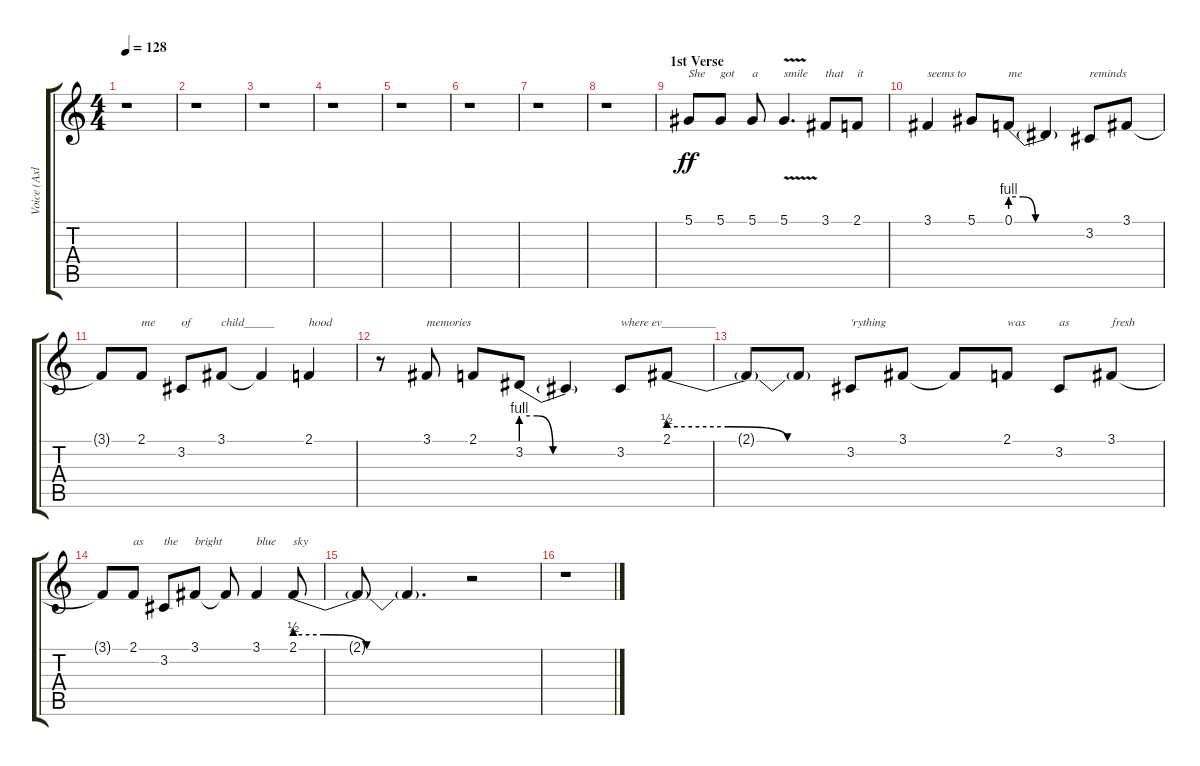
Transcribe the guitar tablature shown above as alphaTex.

\track ("Voice (Axl)" "Voice (Axl") {mute instrument lead2sawtooth}
\staff {score tabs}
\tuning (Eb4 Bb3 Gb3 Db3 Ab2 Eb2) {hide}
\ts (4 4)
\tempo 128
\clef g2
\ks c
r.1{dy ff} |
r.1 |
r.1 |
r.1 |
r.1 |
r.1 |
r.1 |
r.1 |
\section ("" "1st Verse")
5.1.8{txt "She"} 5.1.8{txt "got"} 5.1.8{txt "a"} 5.1{v}.4{d txt "smile"} 3.1.8{txt "that"} 2.1.8{txt "it"} |
3.1.4{txt "seems to"} 5.1.8 0.1{be (custom 0 4 10 4 20 0 40 0 60 0)}.8{txt "me"} 0.1{t}.4 3.2.8{txt "reminds"} 3.1.8 |
3.1{t}.8 2.1.8{txt "me"} 3.2.8{txt "of"} 3.1.8{txt "child_____"} 3.1{t}.4 2.1.4{txt "hood"} |
r.8 3.1.8{txt "memories"} 2.1.8 3.2{be (custom 0 4 10 4 20 0 40 0 60 0)}.8 3.2{t}.4 3.2.8{txt "where ev_________"} 2.1{be (custom 0 2 20 2 40 0 60 0)}.8 |
2.1{t}.8 2.1{t}.8 3.2.8{txt "'rything"} 3.1.8 3.1{t}.8 2.1.8{txt "was"} 3.2.8{txt "as"} 3.1.8{txt "fresh"} |
3.1{t}.8 2.1.8{txt "as"} 3.2.8{txt "the"} 3.1.8{txt "bright"} 3.1{t}.8 3.1.4{txt "blue"} 2.1{be (custom 0 2 10 2 25 0 40 0 60 0)}.8{txt "sky"} |
2.1{t}.8 2.1{t}.4{d} r.2 |
r.1
